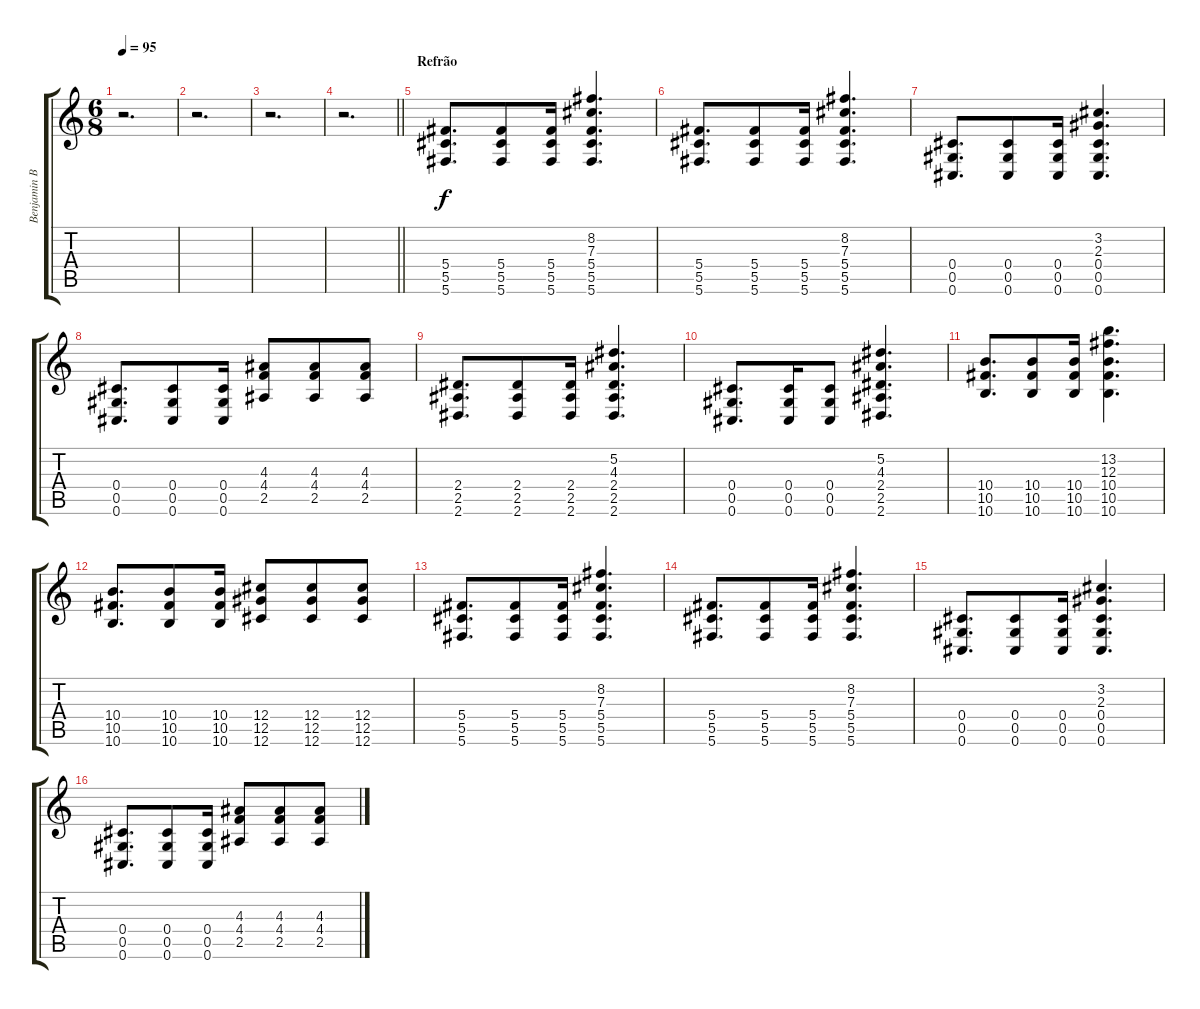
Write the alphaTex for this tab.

\track ("Benjamin Burnley" "Benjamin B") {instrument distortionguitar}
\staff {score tabs}
\tuning (Eb4 Bb3 Gb3 Db3 Ab2 Db2) {hide}
\ts (6 8)
\tempo 95
\clef g2
\ks c
r.2{d dy f} |
r.2{d} |
r.2{d} |
\barLineRight lightlight
r.2{d} |
\section ("" "Refrão")
(5.4 5.5 5.6).8{d} (5.4 5.5 5.6).8 (5.4 5.5 5.6).16 (8.2 7.3 5.4 5.5 5.6).4{d} |
(5.4 5.5 5.6).8{d} (5.4 5.5 5.6).8 (5.4 5.5 5.6).16 (8.2 7.3 5.4 5.5 5.6).4{d} |
(0.4 0.5 0.6).8{d} (0.4 0.5 0.6).8 (0.4 0.5 0.6).16 (3.2 2.3 0.4 0.5 0.6).4{d} |
(0.4 0.5 0.6).8{d} (0.4 0.5 0.6).8 (0.4 0.5 0.6).16 (4.3 4.4 2.5).8 (4.3 4.4 2.5).8 (4.3 4.4 2.5).8 |
(2.4 2.5 2.6).8{d} (2.4 2.5 2.6).8 (2.4 2.5 2.6).16 (5.2 4.3 2.4 2.5 2.6).4{d} |
(0.4 0.5 0.6).8{d} (0.4 0.5 0.6).16 (0.4 0.5 0.6).8 (5.2 4.3 2.4 2.5 2.6).4{d} |
(10.4 10.5 10.6).8{d} (10.4 10.5 10.6).8 (10.4 10.5 10.6).16 (13.2 12.3 10.4 10.5 10.6).4{d} |
(10.4 10.5 10.6).8{d} (10.4 10.5 10.6).8 (10.4 10.5 10.6).16 (12.4 12.5 12.6).8 (12.4 12.5 12.6).8 (12.4 12.5 12.6).8 |
(5.4 5.5 5.6).8{d} (5.4 5.5 5.6).8 (5.4 5.5 5.6).16 (8.2 7.3 5.4 5.5 5.6).4{d} |
(5.4 5.5 5.6).8{d} (5.4 5.5 5.6).8 (5.4 5.5 5.6).16 (8.2 7.3 5.4 5.5 5.6).4{d} |
(0.4 0.5 0.6).8{d} (0.4 0.5 0.6).8 (0.4 0.5 0.6).16 (3.2 2.3 0.4 0.5 0.6).4{d} |
(0.4 0.5 0.6).8{d} (0.4 0.5 0.6).8 (0.4 0.5 0.6).16 (4.3 4.4 2.5).8 (4.3 4.4 2.5).8 (4.3 4.4 2.5).8
